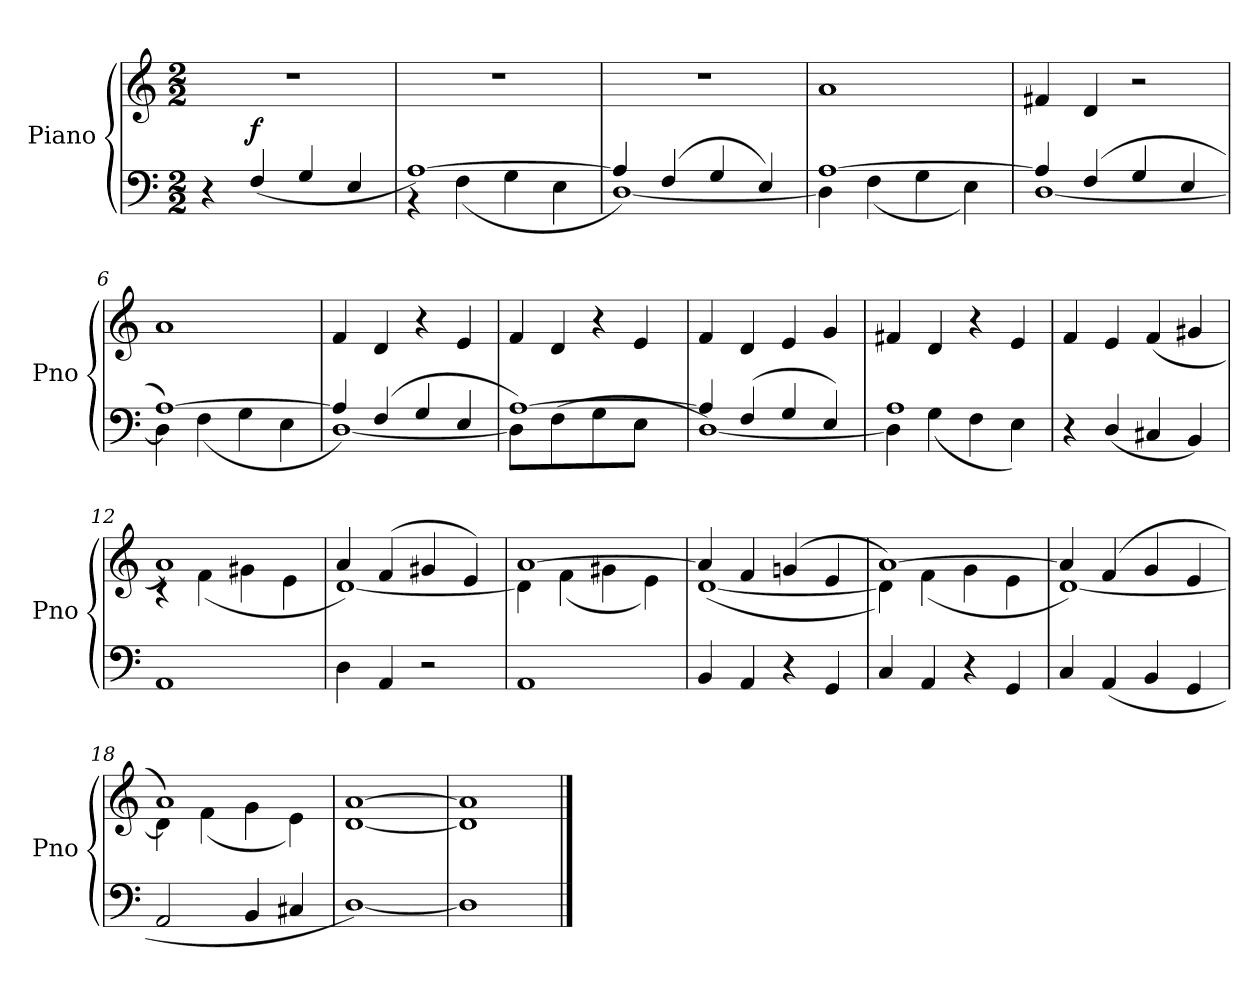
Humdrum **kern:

**kern	**dynam	**kern
*part2	*part2	*part1
*staff2	*staff2	*staff1
*I"Piano	*	*I"Piano
*I'Pno	*	*I'Pno
*clefF4	*	*clefG2
*M2/2	*	*M2/2
*MM180	*	*MM180
=1	=1	=1
4r	.	1r
!	!LO:DY:a	!
(4F/	f	.
4G/	.	.
4E/	.	.
=2	=2	=2
*^	*	*
[1A/)	4r	.	1r
.	(4F\	.	.
.	4G\	.	.
.	4E\	.	.
=3	=3	=3	=3
4A/]	[1D\)	.	1r
(4F/	.	.	.
4G/	.	.	.
4E/)	.	.	.
=4	=4	=4	=4
[1A\	4D\]	.	1a/
.	(4F\	.	.
.	4G\	.	.
.	4E\)	.	.
!!LO:LB:g=z
=5	=5	=5	=5
4A/]	[1D/	.	4f#X/
(4F/	.	.	4d/
4G/	.	.	2r
4E/	.	.	.
=6	=6	=6	=6
[1A/)	4D\]	.	1a/
.	(4F\	.	.
.	4G\	.	.
.	4E\	.	.
=7	=7	=7	=7
4A/]	[1D\)	.	4f/
(4F/	.	.	4d/
4G/	.	.	4r
4E/	.	.	4e/
=8	=8	=8	=8
[1A/)	4D\]	.	4f/
.	(4F\	.	4d/
.	4G\	.	4r
.	8E\J	.	4e/
.	8ryy	.	.
=9	=9	=9	=9
4A/]	[1D/)	.	4f/
(4F/	.	.	4d/
4G/	.	.	4e/
4E/)	.	.	4g/
!!LO:LB:g=z
=10	=10	=10	=10
1A/	4D\]	.	4f#X/
.	(4G\	.	4d/
.	4F\	.	4r
.	4E\)	.	4e/
*v	*v	*	*
=11	=11	=11
4r	.	4f/
(4D/	.	4e/
4C#X/	.	(4f/
4BB/)	.	4g#X/
=12	=12	=12
*	*	*^
1AA/	.	1a/)	4r
.	.	.	(4f\
.	.	.	4g#X\
.	.	.	4e\
=13	=13	=13	=13
4D\	.	4a/	[1d\)
4AA/	.	(4f/	.
2r	.	4g#X/	.
.	.	4e/)	.
=14	=14	=14	=14
1AA/	.	[1a\	4d\]
.	.	.	(4f\
.	.	.	4g#X\
.	.	.	4e\)
!!LO:LB:g=z	!!
=15	=15	=15	=15
4BB/	.	4a/]	([1d\
4AA/	.	4f/	.
4r	.	(4gn/	.
4GG/	.	4e/	.
=16	=16	=16	=16
4C/	.	[1a/)	4d\])
4AA/	.	.	(4f\
4r	.	.	4g\
4GG/	.	.	4e\
=17	=17	=17	=17
4C/	.	4a/]	[1d\)
(4AA/	.	(4f/	.
4BB/	.	4g/	.
4GG/	.	4e/	.
=18	=18	=18	=18
2AA/	.	1a/)	4d\]
.	.	.	(4f\
4BB/	.	.	4g\
4C#X/	.	.	4e\)
*	*	*v	*v
=19	=19	=19
[1D/)	.	[1d/ [1a/
=20	=20	=20
1D/]	.	1d/] 1a/]
==	==	==
*-	*-	*-
